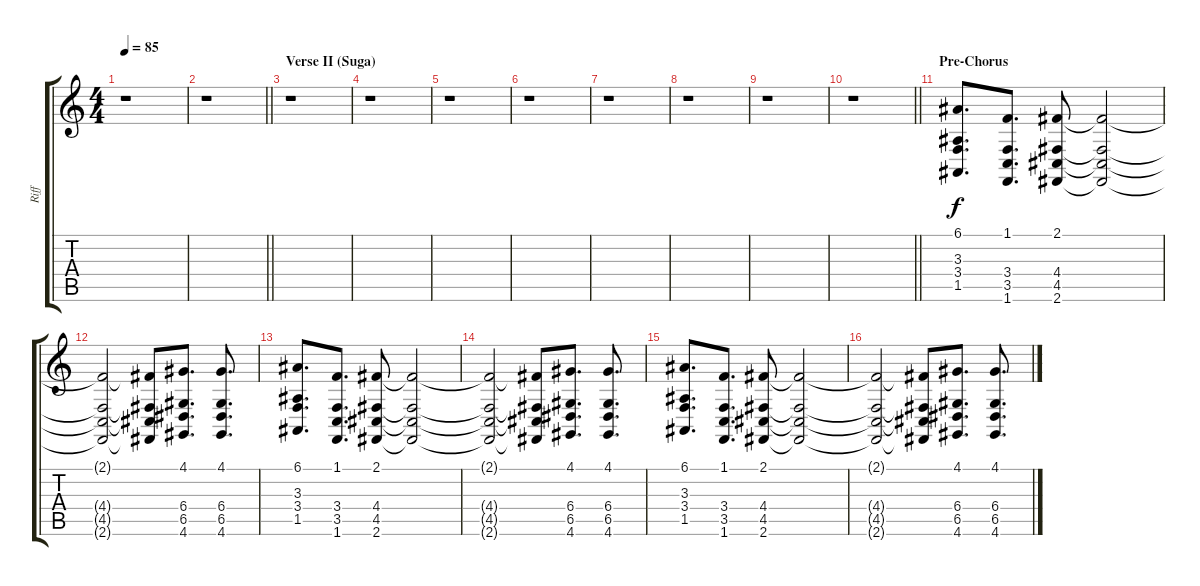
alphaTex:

\track ("Riff" "Riff") {instrument lead2sawtooth}
\staff {score tabs}
\tuning (E4 B3 G3 D3 A2 E2) {hide}
\ts (4 4)
\tempo 85
\clef g2
\ks c
r.1{dy f} |
\barLineRight lightlight
r.1 |
\section ("" "Verse II (Suga)")
r.1 |
r.1 |
r.1 |
r.1 |
r.1 |
r.1 |
r.1 |
\barLineRight lightlight
r.1 |
\section ("" "Pre-Chorus")
(6.1 3.3 3.4 1.5).8{d instrument percussiveorgan} (1.1 3.4 3.5 1.6).8{d} (2.1 4.4 4.5 2.6).8 (2.1{t} 4.4{t} 4.5{t} 2.6{t}).2 |
(2.1{t} 4.4{t} 4.5{t} 2.6{t}).2 (2.1{t} 4.4{t} 4.5{t} 2.6{t}).8 (4.1 6.4 6.5 4.6).8{d} (4.1 6.4 6.5 4.6).8{d} |
(6.1 3.3 3.4 1.5).8{d} (1.1 3.4 3.5 1.6).8{d} (2.1 4.4 4.5 2.6).8 (2.1{t} 4.4{t} 4.5{t} 2.6{t}).2 |
(2.1{t} 4.4{t} 4.5{t} 2.6{t}).2 (2.1{t} 4.4{t} 4.5{t} 2.6{t}).8 (4.1 6.4 6.5 4.6).8{d} (4.1 6.4 6.5 4.6).8{d} |
(6.1 3.3 3.4 1.5).8{d} (1.1 3.4 3.5 1.6).8{d} (2.1 4.4 4.5 2.6).8 (2.1{t} 4.4{t} 4.5{t} 2.6{t}).2 |
(2.1{t} 4.4{t} 4.5{t} 2.6{t}).2 (2.1{t} 4.4{t} 4.5{t} 2.6{t}).8 (4.1 6.4 6.5 4.6).8{d} (4.1 6.4 6.5 4.6).8{d}
